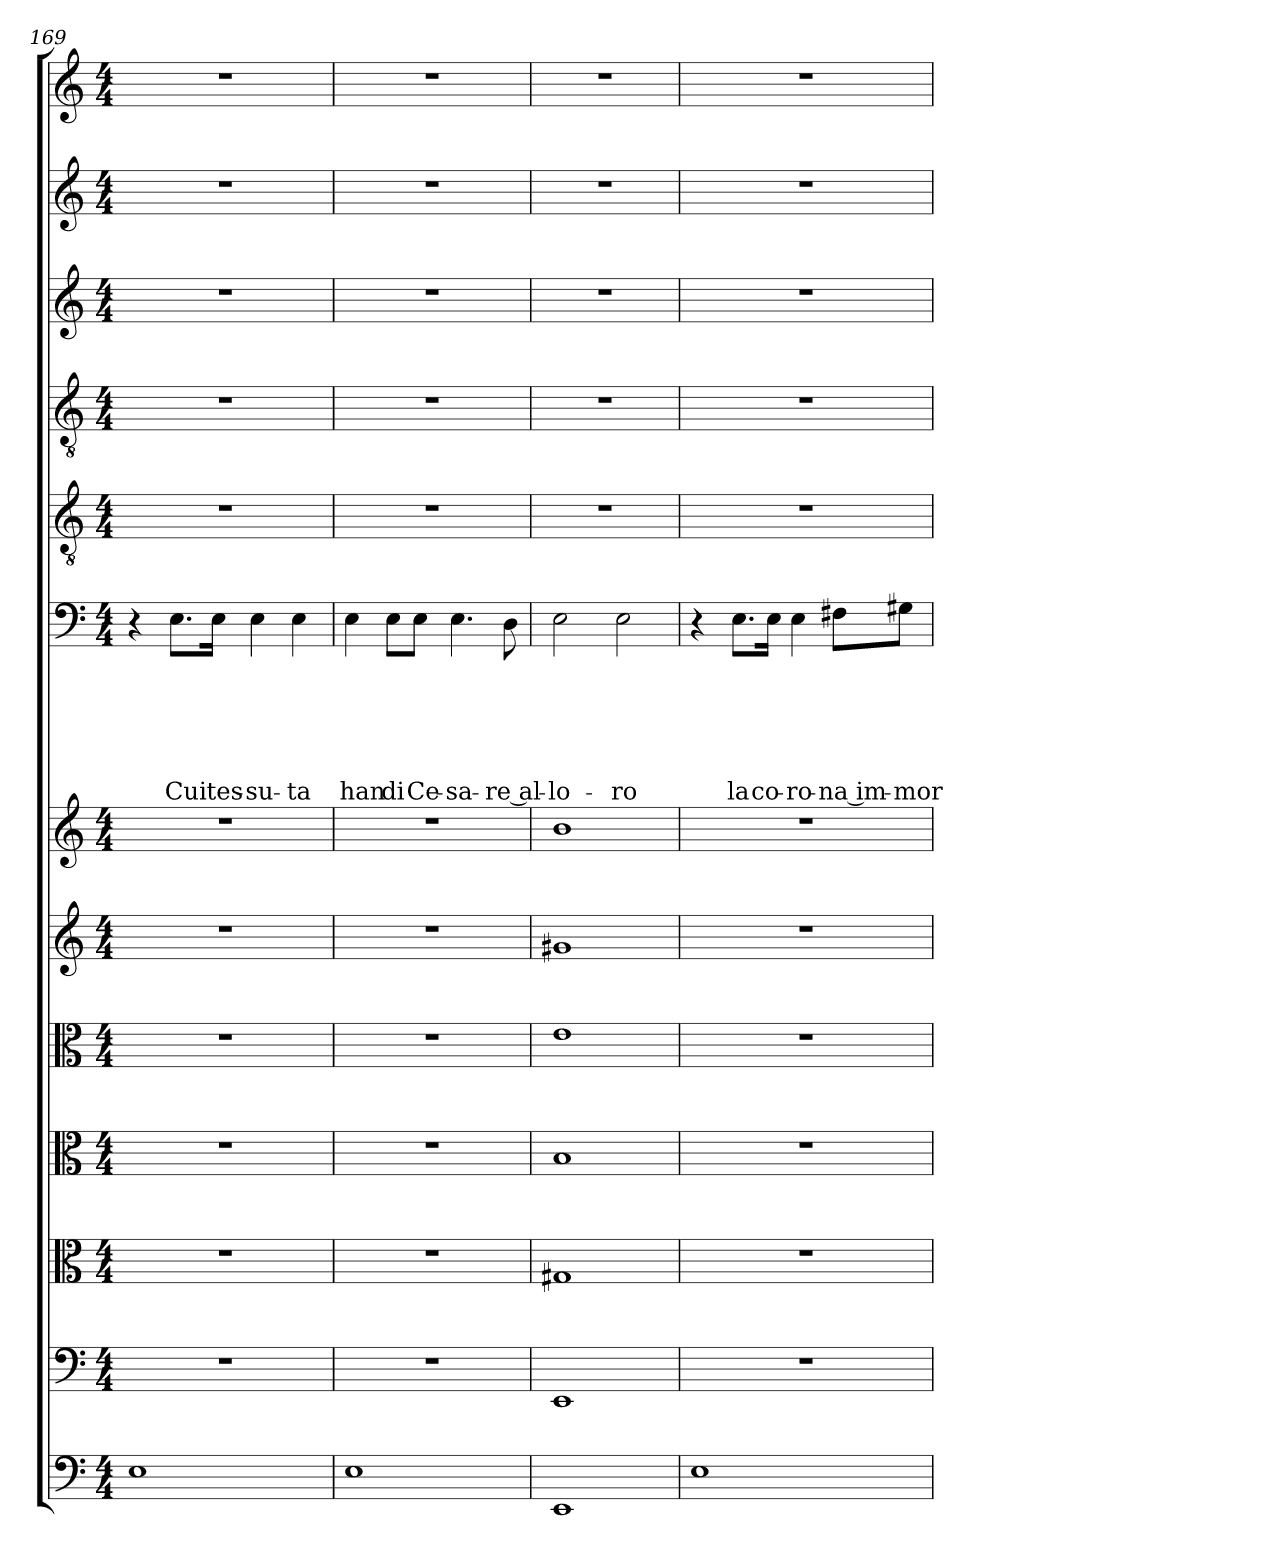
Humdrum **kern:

**kern	**kern	**kern	**kern	**kern	**kern	**kern	**kern	**text	**text	**text	**text	**text	**text	**kern	**kern	**kern	**kern	**kern
*part13	*part12	*part11	*part10	*part9	*part8	*part7	*part6	*part6	*part6	*part6	*part6	*part6	*part6	*part5	*part4	*part3	*part2	*part1
*staff13	*staff12	*staff11	*staff10	*staff9	*staff8	*staff7	*staff6	*staff6	*staff6	*staff6	*staff6	*staff6	*staff6	*staff5	*staff4	*staff3	*staff2	*staff1
*clefF4	*clefF4	*clefC3	*clefC3	*clefC3	*clefG2	*clefG2	*clefF4	*	*	*	*	*	*	*clefGv2	*clefGv2	*clefG2	*clefG2	*clefG2
*k[]	*k[]	*k[]	*k[]	*k[]	*k[]	*k[]	*k[]	*	*	*	*	*	*	*k[]	*k[]	*k[]	*k[]	*k[]
*C:	*C:	*C:	*C:	*C:	*C:	*C:	*C:	*	*	*	*	*	*	*C:	*C:	*C:	*C:	*C:
*M4/4	*M4/4	*M4/4	*M4/4	*M4/4	*M4/4	*M4/4	*M4/4	*	*	*	*	*	*	*M4/4	*M4/4	*M4/4	*M4/4	*M4/4
=169	=169	=169	=169	=169	=169	=169	=169	=169	=169	=169	=169	=169	=169	=169	=169	=169	=169	=169
1E	1r	1r	1r	1r	1r	1r	4r	.	.	.	.	.	.	1r	1r	1r	1r	1r
!	!	!	!	!	!	!	!	!	!	!	!	!	!LO:LY:b	!	!	!	!	!
.	.	.	.	.	.	.	8.E\L	.	.	.	.	.	Cui	.	.	.	.	.
!	!	!	!	!	!	!	!	!	!	!	!	!	!LO:LY:b	!	!	!	!	!
.	.	.	.	.	.	.	16E\Jk	.	.	.	.	.	tes-	.	.	.	.	.
!	!	!	!	!	!	!	!	!	!	!	!	!	!LO:LY:b	!	!	!	!	!
.	.	.	.	.	.	.	4E\	.	.	.	.	.	-su-	.	.	.	.	.
!	!	!	!	!	!	!	!	!	!	!	!	!	!LO:LY:b	!	!	!	!	!
.	.	.	.	.	.	.	4E\	.	.	.	.	.	-ta	.	.	.	.	.
=170	=170	=170	=170	=170	=170	=170	=170	=170	=170	=170	=170	=170	=170	=170	=170	=170	=170	=170
!	!	!	!	!	!	!	!	!	!	!	!	!	!LO:LY:b	!	!	!	!	!
1E	1r	1r	1r	1r	1r	1r	4E\	.	.	.	.	.	han	1r	1r	1r	1r	1r
!	!	!	!	!	!	!	!	!	!	!	!	!	!LO:LY:b	!	!	!	!	!
.	.	.	.	.	.	.	8E\L	.	.	.	.	.	di	.	.	.	.	.
!	!	!	!	!	!	!	!	!	!	!	!	!	!LO:LY:b	!	!	!	!	!
.	.	.	.	.	.	.	8E\J	.	.	.	.	.	Ce-	.	.	.	.	.
!	!	!	!	!	!	!	!	!	!	!	!	!	!LO:LY:b	!	!	!	!	!
.	.	.	.	.	.	.	4.E\	.	.	.	.	.	-sa-	.	.	.	.	.
!	!	!	!	!	!	!	!	!	!	!	!	!	!LO:LY:b	!	!	!	!	!
.	.	.	.	.	.	.	8D\	.	.	.	.	.	-re al-	.	.	.	.	.
=171	=171	=171	=171	=171	=171	=171	=171	=171	=171	=171	=171	=171	=171	=171	=171	=171	=171	=171
!	!	!	!	!	!	!	!	!	!	!	!	!	!LO:LY:b	!	!	!	!	!
1EE	1EE	1G#X	1B	1e	1g#X	1b	2E\	.	.	.	.	.	-lo-	1r	1r	1r	1r	1r
!	!	!	!	!	!	!	!	!	!	!	!	!	!LO:LY:b	!	!	!	!	!
.	.	.	.	.	.	.	2E\	.	.	.	.	.	-ro	.	.	.	.	.
=172	=172	=172	=172	=172	=172	=172	=172	=172	=172	=172	=172	=172	=172	=172	=172	=172	=172	=172
1E	1r	1r	1r	1r	1r	1r	4r	.	.	.	.	.	.	1r	1r	1r	1r	1r
!	!	!	!	!	!	!	!	!	!	!	!	!	!LO:LY:b	!	!	!	!	!
.	.	.	.	.	.	.	8.E\L	.	.	.	.	.	la	.	.	.	.	.
!	!	!	!	!	!	!	!	!	!	!	!	!	!LO:LY:b	!	!	!	!	!
.	.	.	.	.	.	.	16E\Jk	.	.	.	.	.	co-	.	.	.	.	.
!	!	!	!	!	!	!	!	!	!	!	!	!	!LO:LY:b	!	!	!	!	!
.	.	.	.	.	.	.	4E\	.	.	.	.	.	-ro-	.	.	.	.	.
!	!	!	!	!	!	!	!	!	!	!	!	!	!LO:LY:b	!	!	!	!	!
.	.	.	.	.	.	.	8F#X\L	.	.	.	.	.	-na im-	.	.	.	.	.
!	!	!	!	!	!	!	!	!	!	!	!	!	!LO:LY:b	!	!	!	!	!
.	.	.	.	.	.	.	8G#X\J	.	.	.	.	.	-mor-	.	.	.	.	.
=	=	=	=	=	=	=	=	=	=	=	=	=	=	=	=	=	=	=
*-	*-	*-	*-	*-	*-	*-	*-	*-	*-	*-	*-	*-	*-	*-	*-	*-	*-	*-
